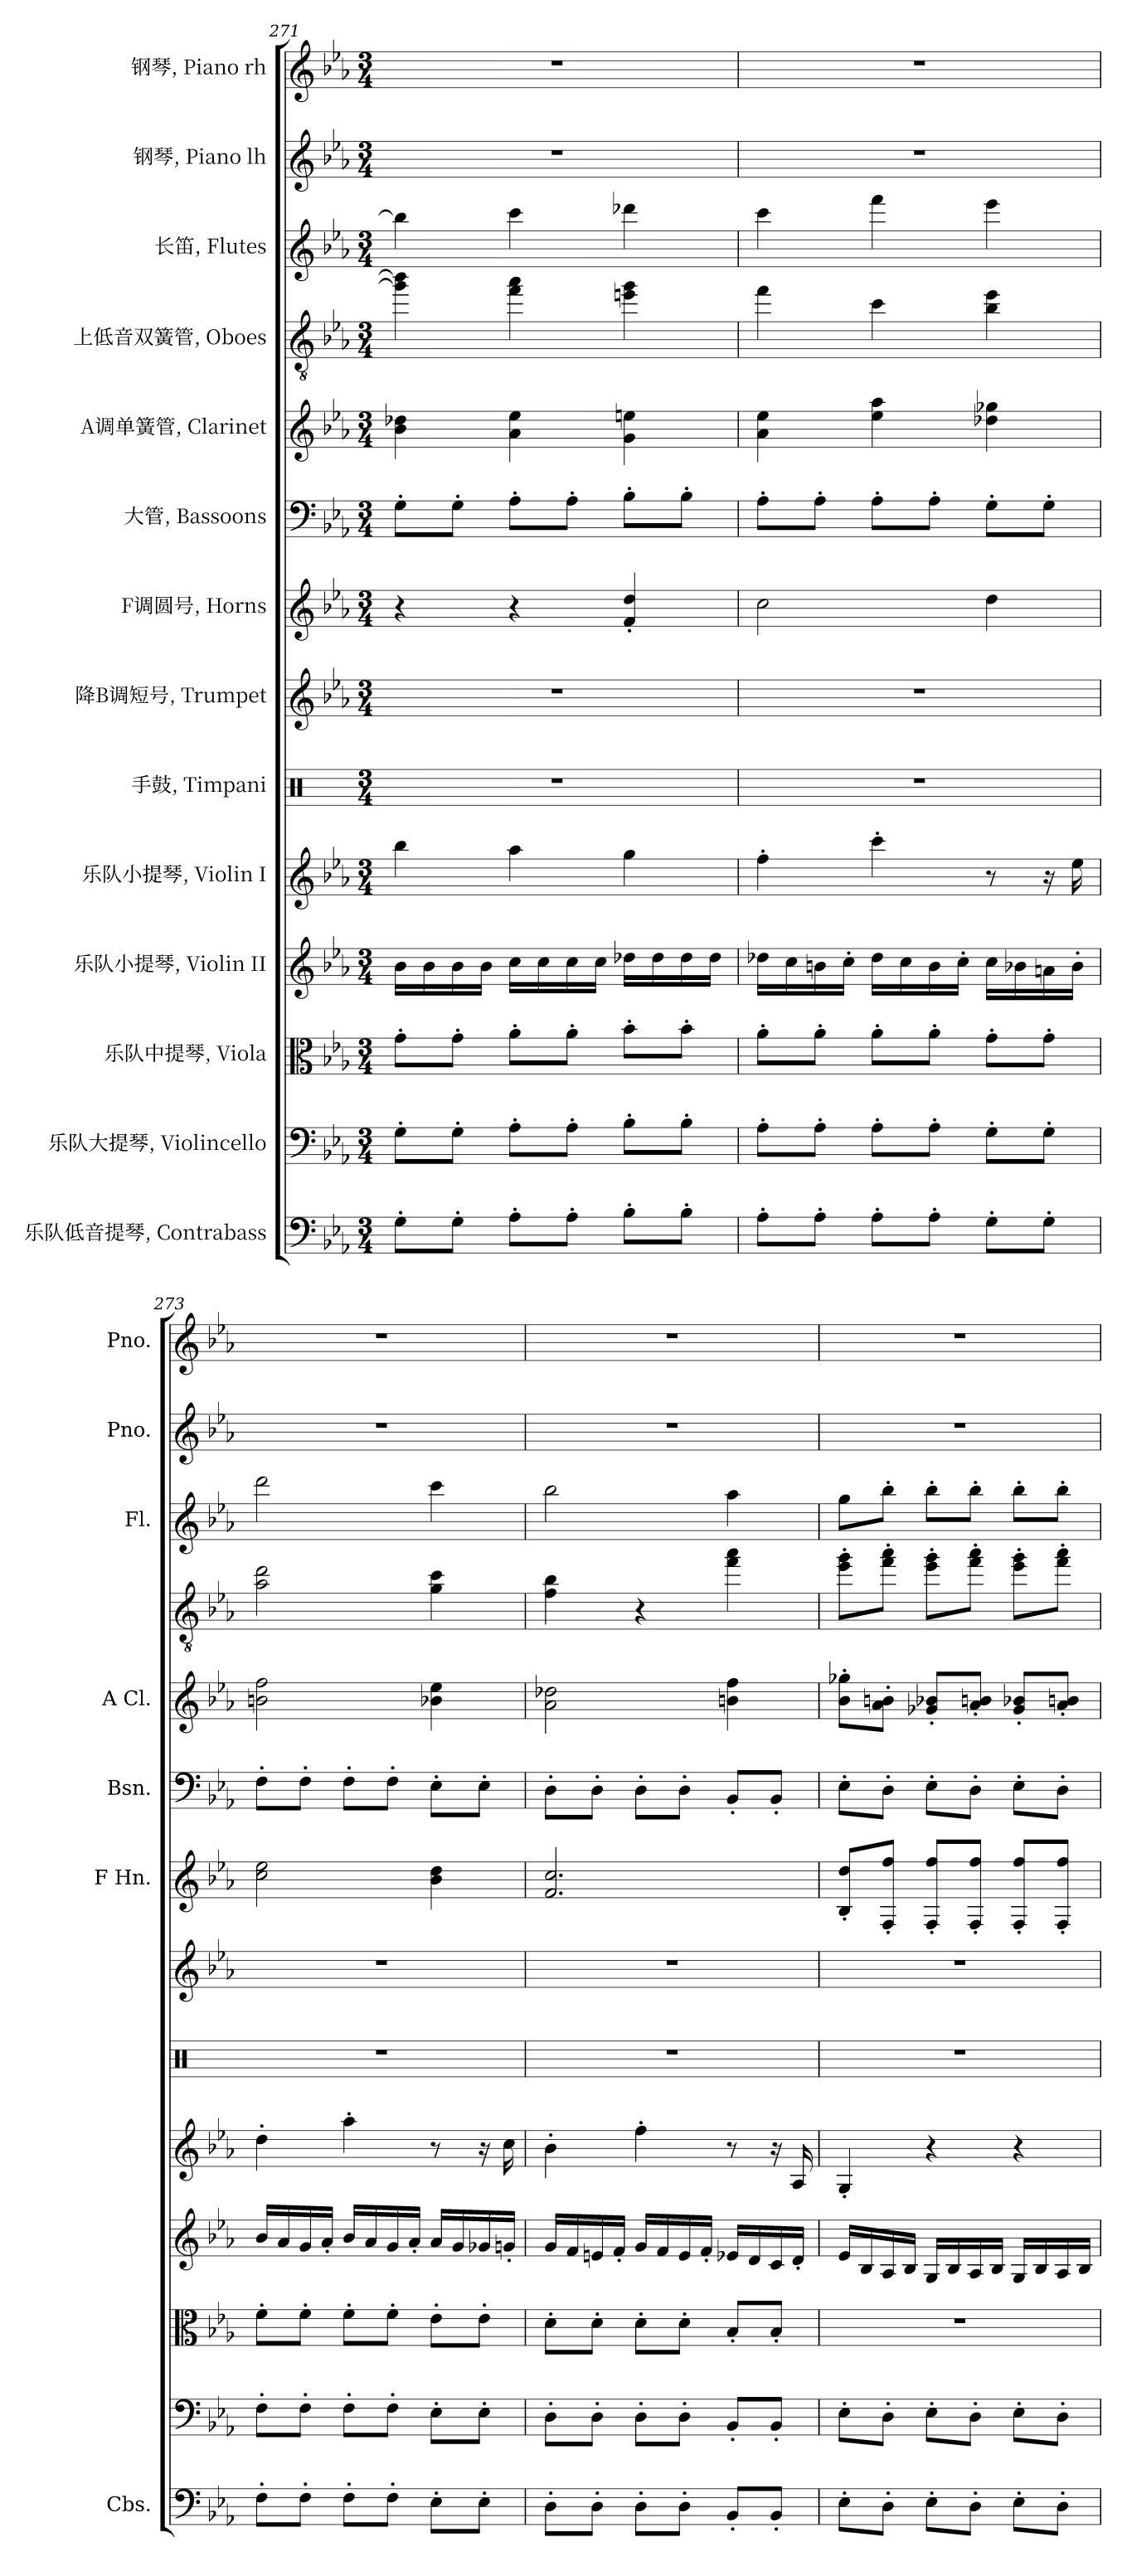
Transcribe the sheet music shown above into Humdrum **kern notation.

**kern	**kern	**kern	**kern	**kern	**kern	**kern	**kern	**kern	**kern	**kern	**kern	**kern	**kern
*part14	*part13	*part12	*part11	*part10	*part9	*part8	*part7	*part6	*part5	*part4	*part3	*part2	*part1
*staff14	*staff13	*staff12	*staff11	*staff10	*staff9	*staff8	*staff7	*staff6	*staff5	*staff4	*staff3	*staff2	*staff1
*I"乐队低音提琴, Contrabass	*I"乐队大提琴, Violincello	*I"乐队中提琴, Viola	*I"乐队小提琴, Violin II	*I"乐队小提琴, Violin I	*I"手鼓, Timpani	*I"降B调短号, Trumpet	*I"F调圆号, Horns	*I"大管, Bassoons	*I"A调单簧管, Clarinet	*I"上低音双簧管, Oboes	*I"长笛, Flutes	*I"钢琴, Piano lh	*I"钢琴, Piano rh
*I'Cbs.	*	*	*	*	*	*	*I'F Hn.	*I'Bsn.	*I'A Cl.	*	*I'Fl.	*I'Pno.	*I'Pno.
*clefF4	*clefF4	*clefC3	*clefG2	*clefG2	*clefX	*clefG2	*clefG2	*clefF4	*clefG2	*clefGv2	*clefG2	*clefG2	*clefG2
*ITrd7c12	*	*	*	*	*	*ITrd1c2	*ITrd4c7	*	*ITrd2c3	*	*	*	*
*k[b-e-a-]	*k[b-e-a-]	*k[b-e-a-]	*k[b-e-a-]	*k[b-e-a-]	*k[]	*k[b-e-a-d-g-]	*k[b-e-a-d-]	*k[b-e-a-]	*k[]	*k[b-e-a-]	*k[b-e-a-]	*k[b-e-a-]	*k[b-e-a-]
*M3/4	*M3/4	*M3/4	*M3/4	*M3/4	*M3/4	*M3/4	*M3/4	*M3/4	*M3/4	*M3/4	*M3/4	*M3/4	*M3/4
=271	=271	=271	=271	=271	=271	=271	=271	=271	=271	=271	=271	=271	=271
8GG'\L	8G'\L	8g'\L	16b-\LL	4bb-\	2.r	2.r	4r	8G'\L	4g\ 4b-X\	4gg\] 4bb-\]	4bb-\]	2.r	2.r
.	.	.	16b-\	.	.	.	.	.	.	.	.	.	.
8GG'\J	8G'\J	8g'\J	16b-\	.	.	.	.	8G'\J	.	.	.	.	.
.	.	.	16b-\JJ	.	.	.	.	.	.	.	.	.	.
8AA-'\L	8A-'\L	8a-'\L	16cc\LL	4aa-\	.	.	4r	8A-'\L	4f\ 4cc\	4ff\ 4aa-\	4ccc\	.	.
.	.	.	16cc\	.	.	.	.	.	.	.	.	.	.
8AA-'\J	8A-'\J	8a-'\J	16cc\	.	.	.	.	8A-'\J	.	.	.	.	.
.	.	.	16cc\JJ	.	.	.	.	.	.	.	.	.	.
8BB-'\L	8B-'\L	8b-'\L	16dd-X\LL	4gg\	.	.	4B-/' 4g/'	8B-'\L	4e\ 4cc#X\	4een\ 4gg\	4ddd-X\	.	.
.	.	.	16dd-\	.	.	.	.	.	.	.	.	.	.
8BB-'\J	8B-'\J	8b-'\J	16dd-\	.	.	.	.	8B-'\J	.	.	.	.	.
.	.	.	16dd-\JJ	.	.	.	.	.	.	.	.	.	.
!!LO:PB:g=z
=272	=272	=272	=272	=272	=272	=272	=272	=272	=272	=272	=272	=272	=272
8AA-'\L	8A-'\L	8a-'\L	16dd-X\LL	4ff'\	2.r	2.r	2f\	8A-'\L	4f\ 4cc\	4ff\	4ccc\	2.r	2.r
.	.	.	16cc\	.	.	.	.	.	.	.	.	.	.
8AA-'\J	8A-'\J	8a-'\J	16bn\	.	.	.	.	8A-'\J	.	.	.	.	.
.	.	.	16cc'\JJ	.	.	.	.	.	.	.	.	.	.
8AA-'\L	8A-'\L	8a-'\L	16dd-\LL	4ccc'\	.	.	.	8A-'\L	4cc\ 4ff\	4cc\	4fff\	.	.
.	.	.	16cc\	.	.	.	.	.	.	.	.	.	.
8AA-'\J	8A-'\J	8a-'\J	16b\	.	.	.	.	8A-'\J	.	.	.	.	.
.	.	.	16cc'\JJ	.	.	.	.	.	.	.	.	.	.
8GG'\L	8G'\L	8g'\L	16cc\LL	8r	.	.	4g\	8G'\L	4b-X\ 4ee-X\	4b-\ 4ee-\	4eee-\	.	.
.	.	.	16b-X\	.	.	.	.	.	.	.	.	.	.
8GG'\J	8G'\J	8g'\J	16an\	16r	.	.	.	8G'\J	.	.	.	.	.
.	.	.	16b-'\JJ	16ee-\	.	.	.	.	.	.	.	.	.
=273	=273	=273	=273	=273	=273	=273	=273	=273	=273	=273	=273	=273	=273
8FF'\L	8F'\L	8f'\L	16b-/LL	4dd'\	2.r	2.r	2f\ 2a-\	8F'\L	2g#X\ 2dd\	2a-\ 2dd\	2ddd\	2.r	2.r
.	.	.	16a-/	.	.	.	.	.	.	.	.	.	.
8FF'\J	8F'\J	8f'\J	16g/	.	.	.	.	8F'\J	.	.	.	.	.
.	.	.	16a-'/JJ	.	.	.	.	.	.	.	.	.	.
8FF'\L	8F'\L	8f'\L	16b-/LL	4aa-'\	.	.	.	8F'\L	.	.	.	.	.
.	.	.	16a-/	.	.	.	.	.	.	.	.	.	.
8FF'\J	8F'\J	8f'\J	16g/	.	.	.	.	8F'\J	.	.	.	.	.
.	.	.	16a-'/JJ	.	.	.	.	.	.	.	.	.	.
8EE-'\L	8E-'\L	8e-'\L	16a-/LL	8r	.	.	4e-\ 4g\	8E-'\L	4gn\ 4cc\	4g\ 4cc\	4ccc\	.	.
.	.	.	16g/	.	.	.	.	.	.	.	.	.	.
8EE-'\J	8E-'\J	8e-'\J	16g-X/	16r	.	.	.	8E-'\J	.	.	.	.	.
.	.	.	16gn'/JJ	16cc\	.	.	.	.	.	.	.	.	.
!!LO:PB:g=z
=274	=274	=274	=274	=274	=274	=274	=274	=274	=274	=274	=274	=274	=274
8DD'\L	8D'\L	8d'\L	16g/LL	4b-'\	2.r	2.r	2.B-/ 2.f/	8D'\L	2f\ 2b-X\	4f\ 4b-\	2bb-\	2.r	2.r
.	.	.	16f/	.	.	.	.	.	.	.	.	.	.
8DD'\J	8D'\J	8d'\J	16en/	.	.	.	.	8D'\J	.	.	.	.	.
.	.	.	16f'/JJ	.	.	.	.	.	.	.	.	.	.
8DD'\L	8D'\L	8d'\L	16g/LL	4ff'\	.	.	.	8D'\L	.	4r	.	.	.
.	.	.	16f/	.	.	.	.	.	.	.	.	.	.
8DD'\J	8D'\J	8d'\J	16e/	.	.	.	.	8D'\J	.	.	.	.	.
.	.	.	16f'/JJ	.	.	.	.	.	.	.	.	.	.
8BBB-'/L	8BB-'/L	8B-'/L	16e-X/LL	8r	.	.	.	8BB-'/L	4g#X\ 4dd\	4ff\ 4aa-\	4aa-\	.	.
.	.	.	16d/	.	.	.	.	.	.	.	.	.	.
8BBB-'/J	8BB-'/J	8B-'/J	16c/	16r	.	.	.	8BB-'/J	.	.	.	.	.
.	.	.	16d'/JJ	16A-/	.	.	.	.	.	.	.	.	.
=275	=275	=275	=275	=275	=275	=275	=275	=275	=275	=275	=275	=275	=275
8EE-'\L	8E-'\L	2.r	16e-/LL	4G'/	2.r	2.r	8E-/' 8g/'L	8E-'\L	8g\' 8ee-X\'L	8ee-\' 8gg\'L	8gg\L	2.r	2.r
.	.	.	16B-/	.	.	.	.	.	.	.	.	.	.
8DD'\J	8D'\J	.	16A-/	.	.	.	8BB-/' 8b-/'J	8D'\J	8f\' 8g#X\'J	8ff\' 8aa-\'J	8bb-'\J	.	.
.	.	.	16B-/JJ	.	.	.	.	.	.	.	.	.	.
8EE-'\L	8E-'\L	.	16G/LL	4r	.	.	8BB-/' 8b-/'L	8E-'\L	8e-X/' 8gn/'L	8ee-\' 8gg\'L	8bb-'\L	.	.
.	.	.	16B-/	.	.	.	.	.	.	.	.	.	.
8DD'\J	8D'\J	.	16A-/	.	.	.	8BB-/' 8b-/'J	8D'\J	8f/' 8g#X/'J	8ff\' 8aa-\'J	8bb-'\J	.	.
.	.	.	16B-/JJ	.	.	.	.	.	.	.	.	.	.
8EE-'\L	8E-'\L	.	16G/LL	4r	.	.	8BB-/' 8b-/'L	8E-'\L	8e-/' 8gn/'L	8ee-\' 8gg\'L	8bb-'\L	.	.
.	.	.	16B-/	.	.	.	.	.	.	.	.	.	.
8DD'\J	8D'\J	.	16A-/	.	.	.	8BB-/' 8b-/'J	8D'\J	8f/' 8g#X/'J	8ff\' 8aa-\'J	8bb-'\J	.	.
.	.	.	16B-/JJ	.	.	.	.	.	.	.	.	.	.
=	=	=	=	=	=	=	=	=	=	=	=	=	=
*-	*-	*-	*-	*-	*-	*-	*-	*-	*-	*-	*-	*-	*-
